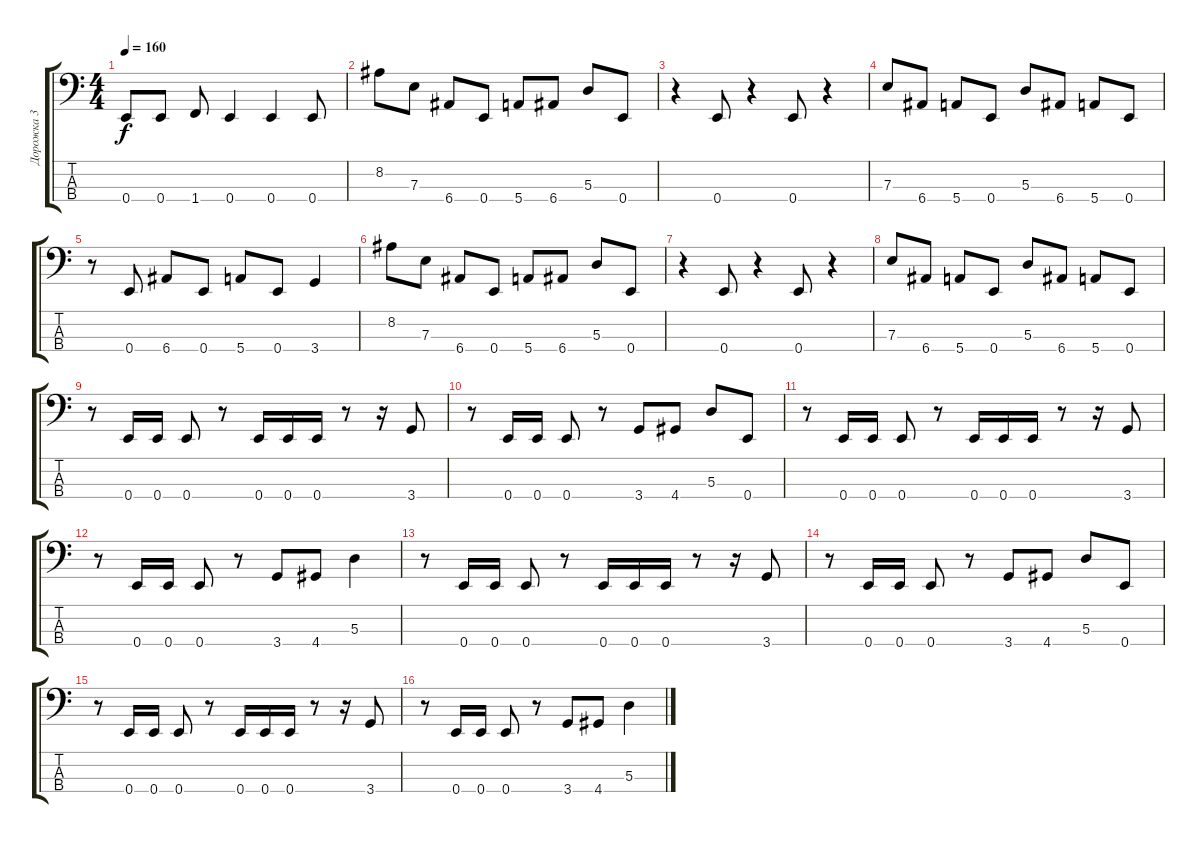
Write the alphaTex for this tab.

\track ("Дорожка 3" "Дорожка 3") {instrument electricbassfinger}
\staff {score tabs}
\tuning (G2 D2 A1 E1) {hide}
\ts (4 4)
\tempo 160
\clef f4
\ks c
0.4{t}.8{dy f} 0.4.8 1.4.8 0.4.4 0.4.4 0.4.8 |
8.2.8 7.3.8 6.4.8 0.4.8 5.4.8 6.4.8 5.3.8 0.4.8 |
r.4 0.4.8 r.4 0.4.8 r.4 |
7.3.8 6.4.8 5.4.8 0.4.8 5.3.8 6.4.8 5.4.8 0.4.8 |
r.8 0.4.8 6.4.8 0.4.8 5.4.8 0.4.8 3.4.4 |
8.2.8 7.3.8 6.4.8 0.4.8 5.4.8 6.4.8 5.3.8 0.4.8 |
r.4 0.4.8 r.4 0.4.8 r.4 |
7.3.8 6.4.8 5.4.8 0.4.8 5.3.8 6.4.8 5.4.8 0.4.8 |
r.8 0.4.16 0.4.16 0.4.8 r.8 0.4.16 0.4.16 0.4.16 r.8 r.16 3.4.8 |
r.8 0.4.16 0.4.16 0.4.8 r.8 3.4.8 4.4.8 5.3.8 0.4.8 |
r.8 0.4.16 0.4.16 0.4.8 r.8 0.4.16 0.4.16 0.4.16 r.8 r.16 3.4.8 |
r.8 0.4.16 0.4.16 0.4.8 r.8 3.4.8 4.4.8 5.3.4 |
r.8 0.4.16 0.4.16 0.4.8 r.8 0.4.16 0.4.16 0.4.16 r.8 r.16 3.4.8 |
r.8 0.4.16 0.4.16 0.4.8 r.8 3.4.8 4.4.8 5.3.8 0.4.8 |
r.8 0.4.16 0.4.16 0.4.8 r.8 0.4.16 0.4.16 0.4.16 r.8 r.16 3.4.8 |
r.8 0.4.16 0.4.16 0.4.8 r.8 3.4.8 4.4.8 5.3.4
